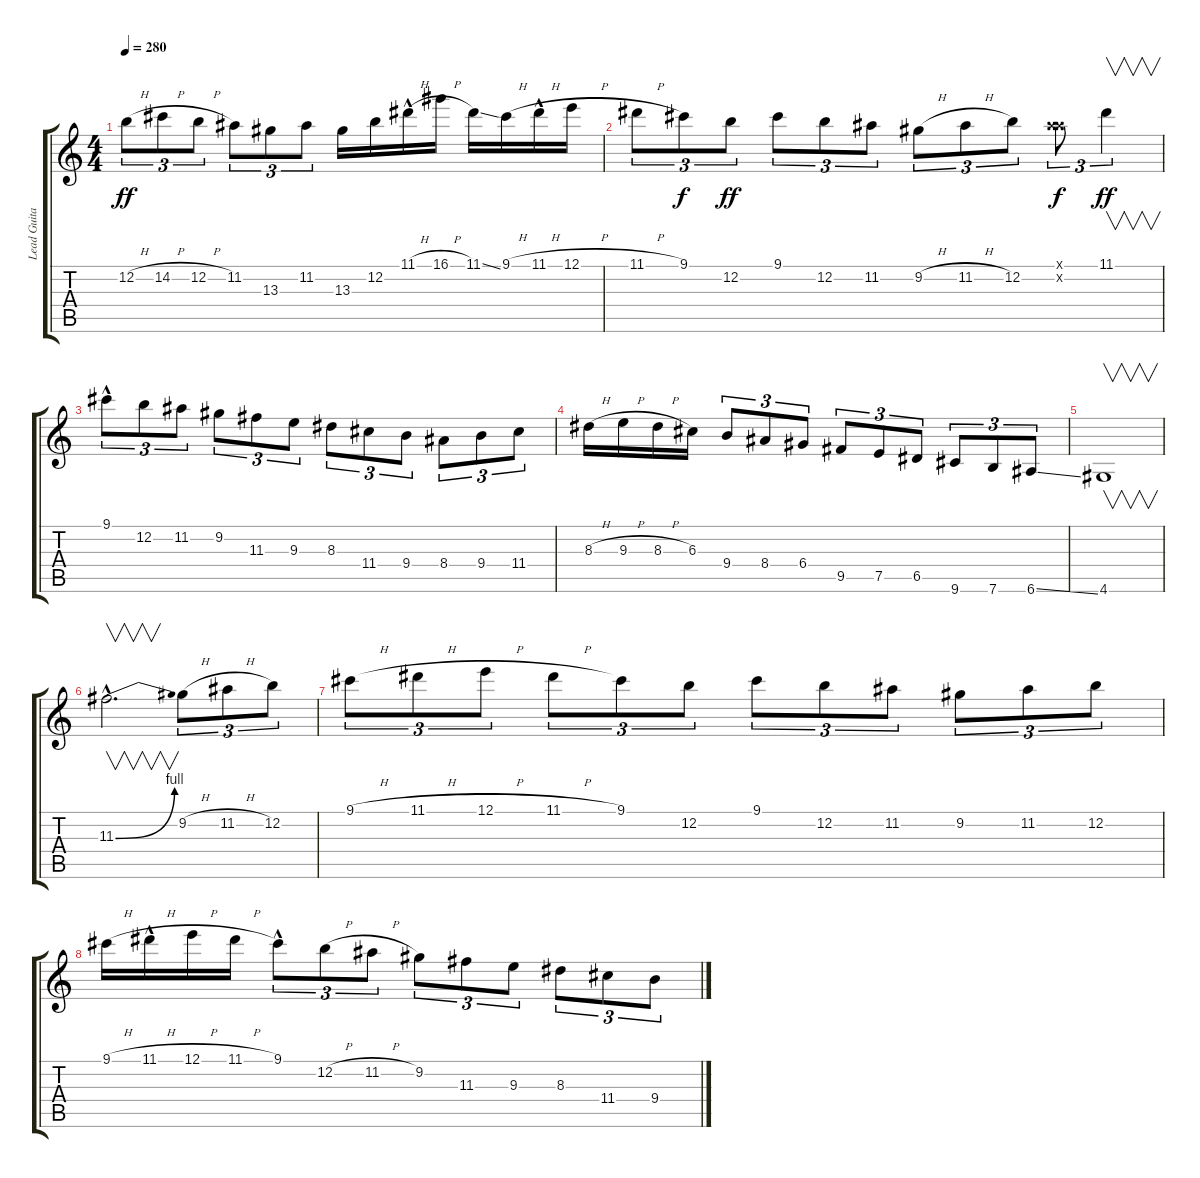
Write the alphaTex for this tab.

\track ("Lead Guitar" "Lead Guita") {instrument distortionguitar}
\staff {score tabs}
\tuning (E4 B3 G3 D3 A2 E2) {hide}
\ts (4 4)
\tempo 280
\clef g2
\ks c
12.2{h}.8{tu (3 2) dy ff} 14.2{h}.8{tu (3 2)} 12.2{h}.8{tu (3 2)} 11.2.8{tu (3 2)} 13.3.8{tu (3 2)} 11.2.8{tu (3 2)} 13.3.16 12.2.16 11.1{h hac}.16 16.1{h}.16 11.1{ss}.16 9.1{h}.16 11.1{h hac}.16 12.1{h}.16 |
11.1{h}.8{tu (3 2)} 9.1.8{tu (3 2) dy f} 12.2.8{tu (3 2) dy ff} 9.1.8{tu (3 2)} 12.2.8{tu (3 2)} 11.2.8{tu (3 2)} 9.2{h}.8{tu (3 2)} 11.2{h}.8{tu (3 2)} 12.2.8{tu (3 2)} (6.1{x} 11.2{x}).8{tu (3 2) dy f} 11.1.4{v tu (3 2) dy ff} |
9.1{hac}.8{tu (3 2)} 12.2.8{tu (3 2)} 11.2.8{tu (3 2)} 9.2.8{tu (3 2)} 11.3.8{tu (3 2)} 9.3.8{tu (3 2)} 8.3.8{tu (3 2)} 11.4.8{tu (3 2)} 9.4.8{tu (3 2)} 8.4.8{tu (3 2)} 9.4.8{tu (3 2)} 11.4.8{tu (3 2)} |
8.3{h}.16 9.3{h}.16 8.3{h}.16 6.3.16 9.4.8{tu (3 2)} 8.4.8{tu (3 2)} 6.4.8{tu (3 2)} 9.5.8{tu (3 2)} 7.5.8{tu (3 2)} 6.5.8{tu (3 2)} 9.6.8{tu (3 2)} 7.6.8{tu (3 2)} 6.6{ss}.8{tu (3 2)} |
4.6.1{v} |
11.3{be (bend 0 0 60 4) hac}.2{v d} 9.2{h}.8{tu (3 2)} 11.2{h}.8{tu (3 2)} 12.2.8{tu (3 2)} |
9.1{h}.8{tu (3 2)} 11.1{h}.8{tu (3 2)} 12.1{h}.8{tu (3 2)} 11.1{h}.8{tu (3 2)} 9.1.8{tu (3 2)} 12.2.8{tu (3 2)} 9.1.8{tu (3 2)} 12.2.8{tu (3 2)} 11.2.8{tu (3 2)} 9.2.8{tu (3 2)} 11.2.8{tu (3 2)} 12.2.8{tu (3 2)} |
9.1{h}.16 11.1{h hac}.16 12.1{h}.16 11.1{h}.16 9.1{hac}.8{tu (3 2)} 12.2{h}.8{tu (3 2)} 11.2{h}.8{tu (3 2)} 9.2.8{tu (3 2)} 11.3.8{tu (3 2)} 9.3.8{tu (3 2)} 8.3.8{tu (3 2)} 11.4.8{tu (3 2)} 9.4.8{tu (3 2)}
